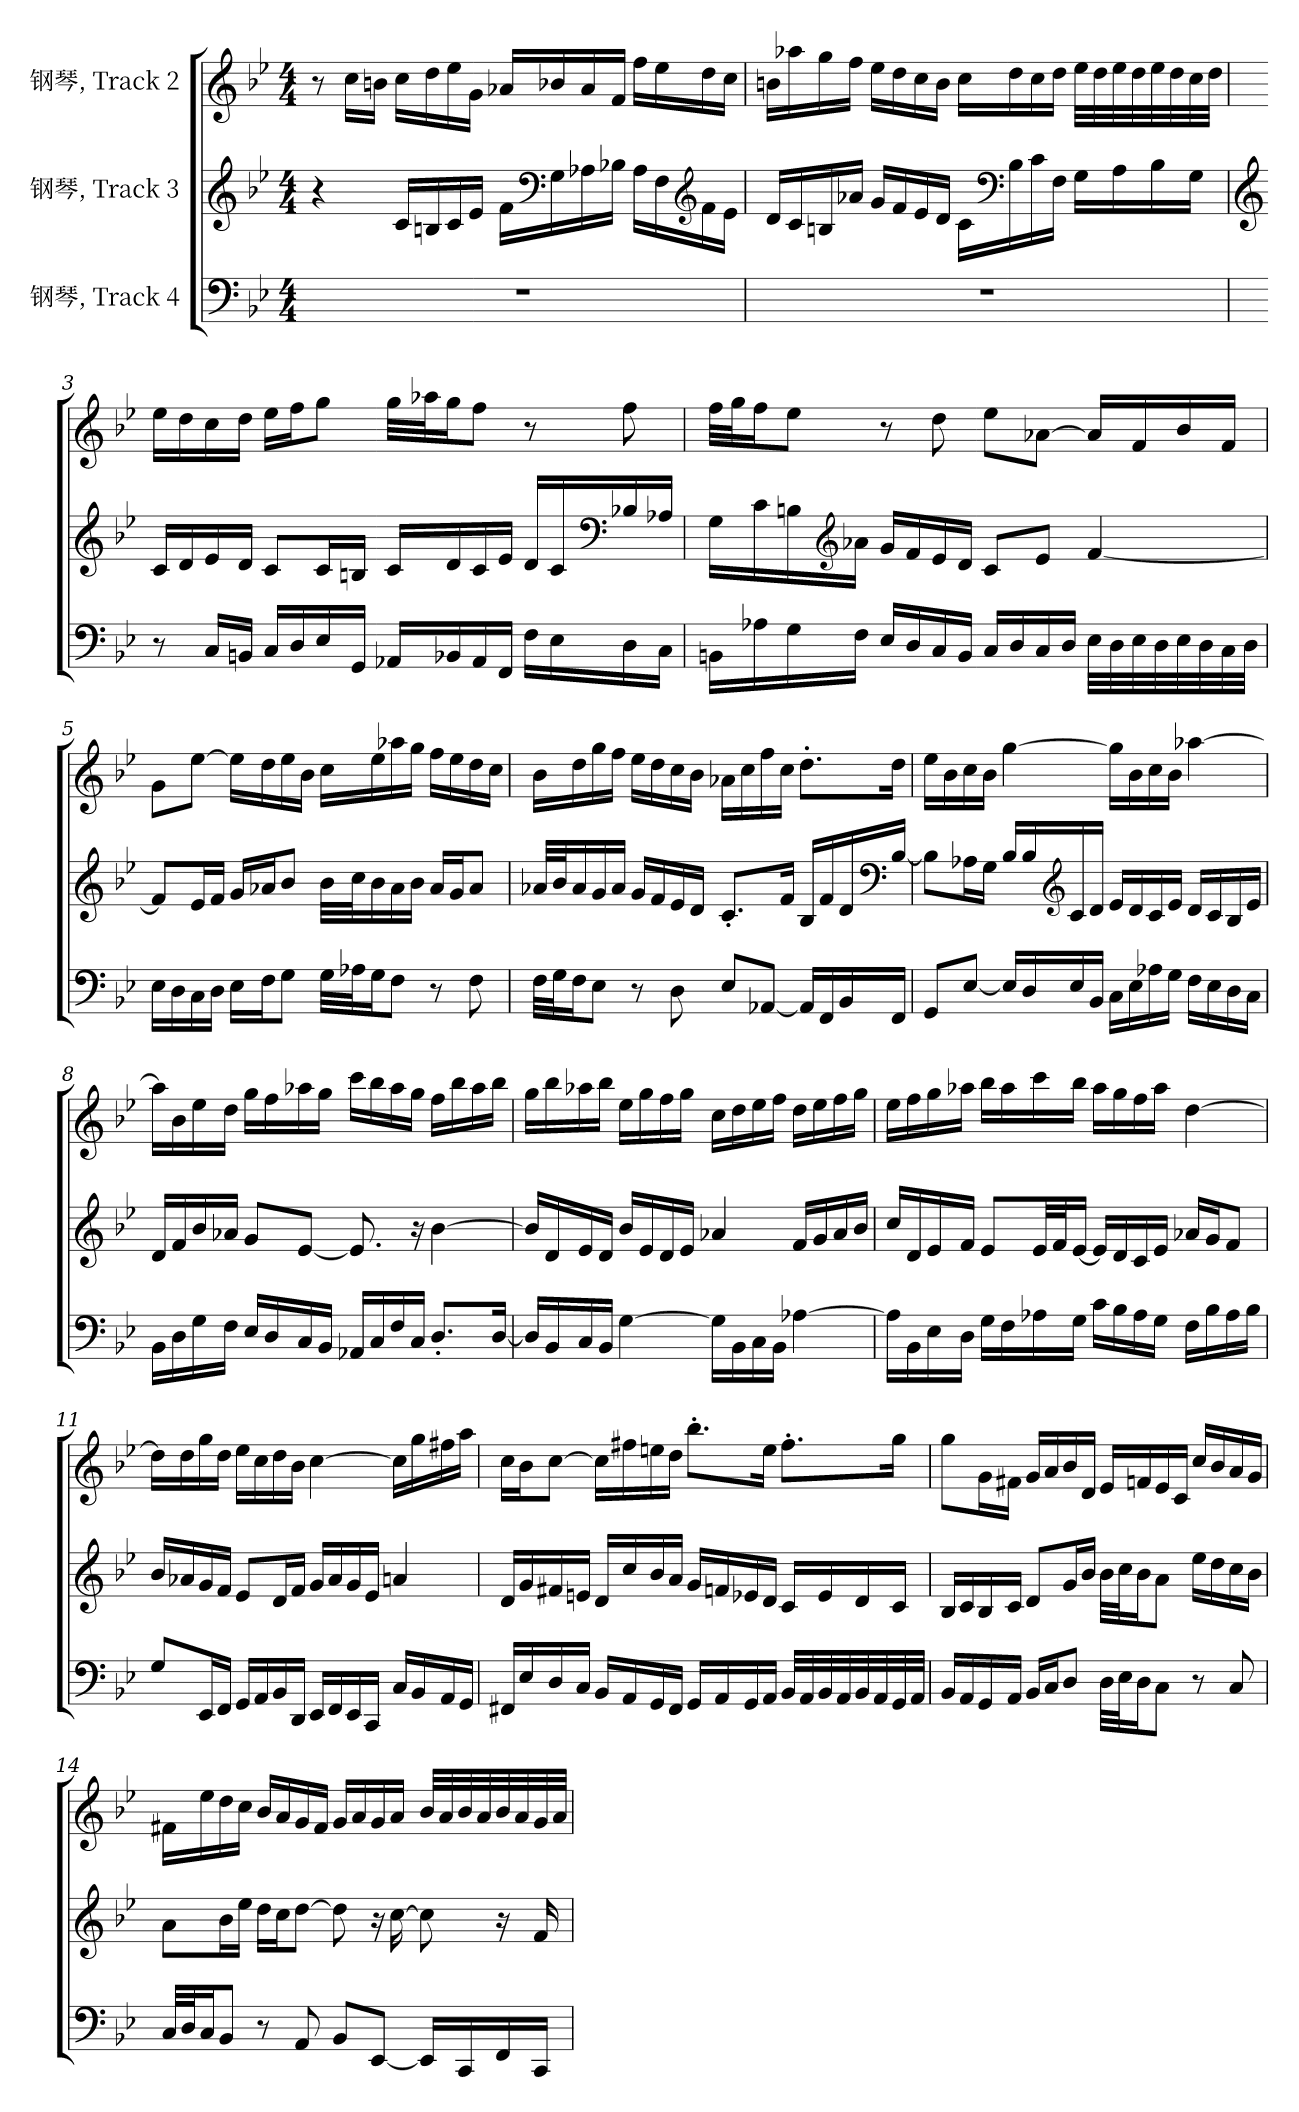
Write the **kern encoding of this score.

**kern	**kern	**kern
*part3	*part2	*part1
*staff3	*staff2	*staff1
*I"钢琴, Track 4	*I"钢琴, Track 3	*I"钢琴, Track 2
*clefF4	*clefG2	*clefG2
*k[b-e-]	*k[b-e-]	*k[b-e-]
*M4/4	*M4/4	*M4/4
*MM90	*MM90	*MM90
=1	=1	=1
1r	4r	8r
.	.	16cc\LL
.	.	16bn\JJ
.	16c/LL	16cc\LL
.	16Bn/	16dd\
.	16c/	16ee-\
.	16e-/JJ	16g\JJ
.	16f\LL	16a-X/LL
*	*clefF4	*
.	16G\	16b-X/
.	16A-X\	16a-/
.	16B-X\JJ	16f/JJ
.	16A-\LL	16ff\LL
.	16F\	16ee-\
*	*clefG2	*
.	16f\	16dd\
.	16e-\JJ	16cc\JJ
!!LO:LB:g=z
=2	=2	=2
1r	16d/LL	16bn\LL
.	16c/	16aa-X\
.	16Bn/	16gg\
.	16a-X/JJ	16ff\JJ
.	16g/LL	16ee-\LL
.	16f/	16dd\
.	16e-/	16cc\
.	16d/JJ	16b\JJ
.	16c\LL	16cc\LL
*	*clefF4	*
.	16B\	16dd\
.	16c\	16cc\
.	16F\JJ	16dd\JJ
.	16G\LL	32ee-\LLL
.	.	32dd\
.	16A\	32ee-\
.	.	32dd\
.	16B\	32ee-\
.	.	32dd\
.	16G\JJ	32cc\
.	.	32dd\JJJ
!!LO:LB:g=z
=3	=3	=3
*	*clefG2	*
8r	16c/LL	16ee-\LL
.	16d/	16dd\
16C/LL	16e-/	16cc\
16BBn/JJ	16d/JJ	16dd\JJ
16C/LL	8c/L	16ee-\LL
16D/	.	16ff\J
16E-/	16c/L	8gg\J
16GG/JJ	16Bn/JJ	.
16AA-X/LL	16c/LL	32gg\LLL
.	.	32aa-X\J
16BB-X/	16d/	16gg\J
16AA-/	16c/	8ff\J
16FF/JJ	16e-/JJ	.
16F\LL	16d/LL	8r
16E-\	16c/	.
*	*clefF4	*
16D\	16B-X/	8ff\
16C\JJ	16A-X/JJ	.
!!LO:LB:g=z
=4	=4	=4
16BBn\LL	16G\LL	32ff\LLL
.	.	32gg\J
16A-X\	16c\	16ff\J
16G\	16Bn\	8ee-\J
*	*clefG2	*
16F\JJ	16a-X\JJ	.
16E-/LL	16g/LL	8r
16D/	16f/	.
16C/	16e-/	8dd\
16BB/JJ	16d/JJ	.
16C/LL	8c/L	8ee-\L
16D/	.	.
16C/	8e-/J	[8a-X\J
16D/JJ	.	.
32E-\LLL	[4f/	16a-/LL]
32D\	.	.
32E-\	.	16f/
32D\	.	.
32E-\	.	16b-/
32D\	.	.
32C\	.	16f/JJ
32D\JJJ	.	.
=5	=5	=5
16E-\LL	8f/L]	8g\L
16D\	.	.
16C\	16e-/L	[8ee-\J
16D\JJ	16f/JJ	.
16E-\LL	16g/LL	16ee-\LL]
16F\J	16a-X/J	16dd\
8G\J	8b-/J	16ee-\
.	.	16b-\JJ
32G\LLL	32b-\LLL	16cc\LL
32A-X\J	32cc\J	.
16G\J	16b-\	16ee-\
8F\J	16a-\	16aa-X\
.	16b-\JJ	16gg\JJ
8r	16a-/LL	16ff\LL
.	16g/J	16ee-\
8F\	8a-/J	16dd\
.	.	16cc\JJ
!!LO:PB:g=z
=6	=6	=6
32F\LLL	32a-X/LLL	16b-\LL
32G\J	32b-/J	.
16F\J	16a-/	16dd\
8E-\J	16g/	16gg\
.	16a-/JJ	16ff\JJ
8r	16g/LL	16ee-\LL
.	16f/	16dd\
8D\	16e-/	16cc\
.	16d/JJ	16b-\JJ
8E-/L	8.c'/L	16a-X\LL
.	.	16cc\
[8AA-X/J	.	16ff\
.	16f/Jk	16cc\JJ
16AA-/LL]	16B-/LL	8.dd'\L
16FF/	16f/	.
16BB-/	16d/	.
*	*clefF4	*
16FF/JJ	[16B-/JJ	16dd\Jk
=7	=7	=7
8GG/L	8B-\L]	16ee-\LL
.	.	16b-\
[8E-/J	16A-X\L	16cc\
.	16G\JJ	16b-\JJ
16E-/LL]	16B-/LL	[4gg\
16D/	16B-/	.
*	*clefG2	*
16E-/	16c/	.
16BB-/JJ	16d/JJ	.
16C\LL	16e-/LL	16gg\LL]
16E-\	16d/	16b-\
16A-X\	16c/	16cc\
16G\JJ	16e-/JJ	16b-\JJ
16F\LL	16d/LL	[4aa-X\
16E-\	16c/	.
16D\	16B-/	.
16C\JJ	16e-/JJ	.
!!LO:LB:g=z
=8	=8	=8
16BB-\LL	16d/LL	16aa-\LL]
16D\	16f/	16b-\
16G\	16b-/	16ee-\
16F\JJ	16a-X/JJ	16dd\JJ
16E-/LL	8g/L	16gg\LL
16D/	.	16ff\
16C/	[8e-/J	16aa-X\
16BB-/JJ	.	16gg\JJ
16AA-X/LL	8.e-/]	16ccc\LL
16C/	.	16bb-\
16F/	.	16aa-\
16C/JJ	16r	16gg\JJ
8.D'/L	[4b-\	16ff\LL
.	.	16bb-\
.	.	16aa-\
[16D/Jk	.	16bb-\JJ
=9	=9	=9
16D/LL]	16b-/LL]	16gg\LL
16BB-/	16d/	16bb-\
16C/	16e-/	16aa-X\
16BB-/JJ	16d/JJ	16bb-\JJ
[4G\	16b-/LL	16ee-\LL
.	16e-/	16gg\
.	16d/	16ff\
.	16e-/JJ	16gg\JJ
16G\LL]	4a-X/	16cc\LL
16BB-\	.	16dd\
16C\	.	16ee-\
16BB-\JJ	.	16ff\JJ
[4A-X\	16f/LL	16dd\LL
.	16g/	16ee-\
.	16a-/	16ff\
.	16b-/JJ	16gg\JJ
!!LO:LB:g=z
=10	=10	=10
16A-\LL]	16cc/LL	16ee-\LL
16BB-\	16d/	16ff\
16E-\	16e-/	16gg\
16D\JJ	16f/JJ	16aa-X\JJ
16G\LL	8e-/L	16bb-\LL
16F\	.	16aa-\
16A-X\	32e-/LL	16ccc\
.	32f/J	.
16G\JJ	[16e-/JJ	16bb-\JJ
16c\LL	16e-/LL]	16aa-\LL
16B-\	16d/	16gg\
16A-\	16c/	16ff\
16G\JJ	16e-/JJ	16aa-\JJ
16F\LL	16a-X/LL	[4dd\
16B-\	16g/J	.
16A-\	8f/J	.
16B-\JJ	.	.
=11	=11	=11
8G/L	16b-/LL	16dd\LL]
.	16a-X/	16dd\
16EE-/L	16g/	16gg\
16FF/JJ	16f/JJ	16dd\JJ
16GG/LL	8e-/L	16ee-\LL
16AA/	.	16cc\
16BB-/	16d/L	16dd\
16DD/JJ	16f/JJ	16b-\JJ
16EE-/LL	16g/LL	[4cc\
16FF/	16a-/	.
16EE-/	16g/	.
16CC/JJ	16e-/JJ	.
16C/LL	4an/	16cc\LL]
16BB-/	.	16gg\
16AA/	.	16ff#X\
16GG/JJ	.	16aa\JJ
!!LO:LB:g=z
=12	=12	=12
16FF#X/LL	16d/LL	16cc\LL
16E-/	16g/	16b-\J
16D/	16f#X/	[8cc\J
16C/JJ	16en/JJ	.
16BB-/LL	16d/LL	16cc\LL]
16AA/	16cc/	16ff#X\
16GG/	16b-/	16een\
16FF#/JJ	16a/JJ	16dd\JJ
16GG/LL	16g/LL	8.bb-'\L
16AA/	16fn/	.
16GG/	16e-X/	.
16AA/JJ	16d/JJ	16ee\Jk
32BB-/LLL	16c/LL	8.ff#'\L
32AA/	.	.
32BB-/	16e-/	.
32AA/	.	.
32BB-/	16d/	.
32AA/	.	.
32GG/	16c/JJ	16gg\Jk
32AA/JJJ	.	.
=13	=13	=13
16BB-/LL	16B-/LL	8gg\L
16AA/	16c/	.
16GG/	16B-/	16g\L
16AA/JJ	16c/JJ	16f#X\JJ
16BB-/LL	8d/L	16g/LL
16C/J	.	16a/
8D/J	16g/L	16b-/
.	16b-/JJ	16d/JJ
32D\LLL	32b-\LLL	16e-/LL
32E-\J	32cc\J	.
16D\J	16b-\J	16fn/
8C\J	8a\J	16e-/
.	.	16c/JJ
8r	16ee-\LL	16cc/LL
.	16dd\	16b-/
8C/	16cc\	16a/
.	16b-\JJ	16g/JJ
!!LO:PB:g=z
=14	=14	=14
32C/LLL	8a\L	16f#X\LL
32D/J	.	.
16C/J	.	16ee-\
8BB-/J	16b-\L	16dd\
.	16ee-\JJ	16cc\JJ
8r	16dd\LL	16b-/LL
.	16cc\J	16a/
8AA/	[8dd\J	16g/
.	.	16f#/JJ
8BB-/L	8dd\]	16g/LL
.	.	16a/
[8EE-/J	16r	16g/
.	[16cc\	16a/JJ
16EE-/LL]	8cc\]	32b-/LLL
.	.	32a/
16CC/	.	32b-/
.	.	32a/
16FF/	16r	32b-/
.	.	32a/
16CC/JJ	16f/	32g/
.	.	32a/JJJ
=	=	=
*-	*-	*-
